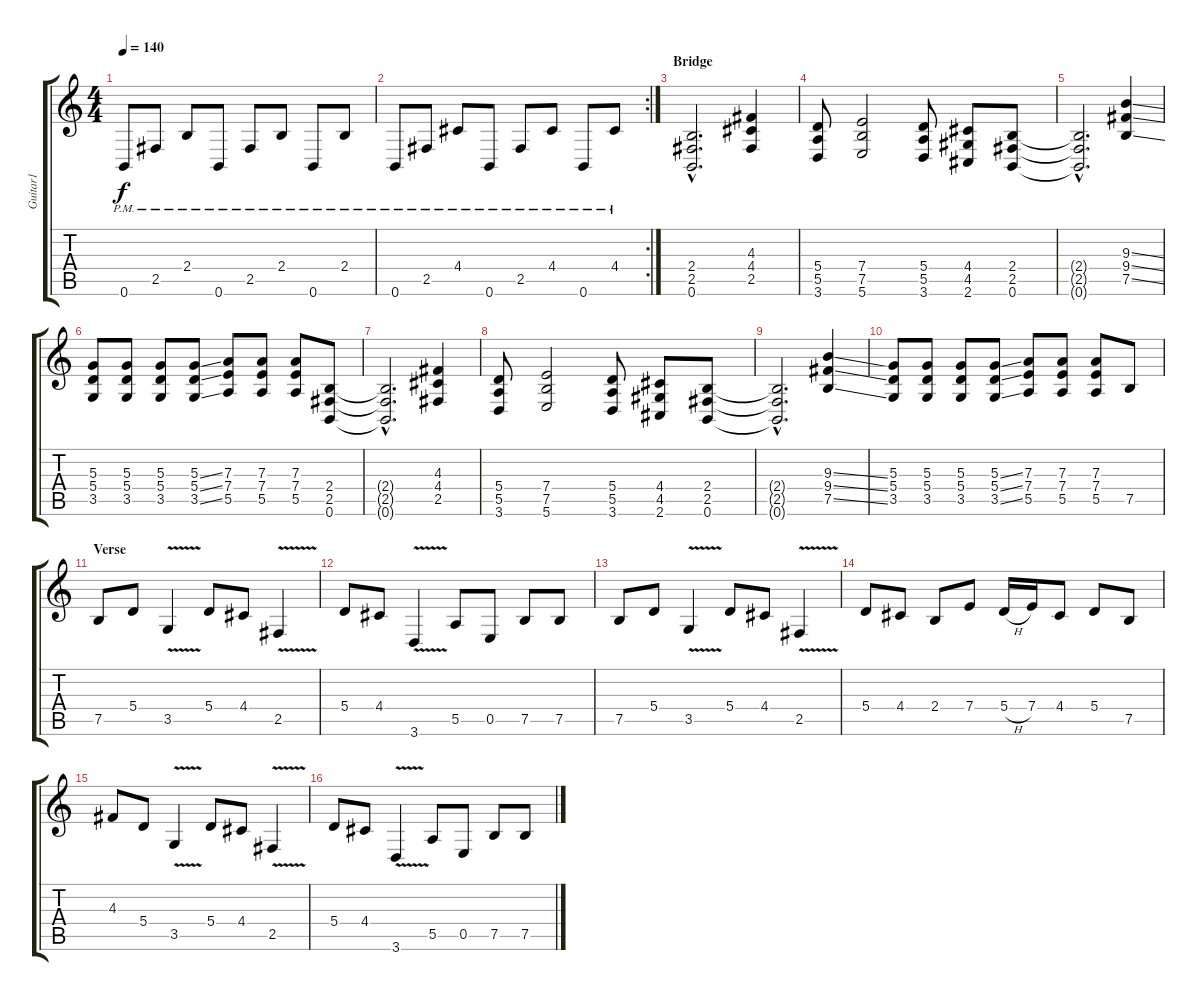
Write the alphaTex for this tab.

\track ("Guitar1" "Guitar1") {instrument distortionguitar}
\staff {score tabs}
\tuning (B3 Gb3 D3 A2 E2 B1) {hide}
\ts (4 4)
\tempo 140
\clef g2
\ks c
0.6{pm}.8{dy f} 2.5{pm}.8 2.4{pm}.8 0.6{pm}.8 2.5{pm}.8 2.4{pm}.8 0.6{pm}.8 2.4{pm}.8 |
\rc 2
0.6{pm}.8 2.5{pm}.8 4.4{pm}.8 0.6{pm}.8 2.5{pm}.8 4.4{pm}.8 0.6{pm}.8 4.4{pm}.8 |
\section ("" "Bridge")
(2.4{hac} 2.5{hac} 0.6{hac}).2{d} (4.3 4.4 2.5).4 |
(5.4 5.5 3.6).8 (7.4 7.5 5.6).2 (5.4 5.5 3.6).8 (4.4 4.5 2.6).8 (2.4 2.5 0.6).8 |
(2.4{hac t} 2.5{hac t} 0.6{hac t}).2{d} (9.3{ss} 9.4{ss} 7.5{ss}).4 |
(5.3 5.4 3.5).8 (5.3 5.4 3.5).8 (5.3 5.4 3.5).8 (5.3{ss} 5.4{ss} 3.5{ss}).8 (7.3 7.4 5.5).8 (7.3 7.4 5.5).8 (7.3 7.4 5.5).8 (2.4 2.5 0.6).8 |
(2.4{hac t} 2.5{hac t} 0.6{hac t}).2{d} (4.3 4.4 2.5).4 |
(5.4 5.5 3.6).8 (7.4 7.5 5.6).2 (5.4 5.5 3.6).8 (4.4 4.5 2.6).8 (2.4 2.5 0.6).8 |
(2.4{hac t} 2.5{hac t} 0.6{hac t}).2{d} (9.3{ss} 9.4{ss} 7.5{ss}).4 |
(5.3 5.4 3.5).8 (5.3 5.4 3.5).8 (5.3 5.4 3.5).8 (5.3{ss} 5.4{ss} 3.5{ss}).8 (7.3 7.4 5.5).8 (7.3 7.4 5.5).8 (7.3 7.4 5.5).8 7.5.8 |
\section ("" "Verse")
7.5.8 5.4.8 3.5{v}.4 5.4.8 4.4.8 2.5{v}.4 |
5.4.8 4.4.8 3.6{v}.4 5.5.8 0.5.8 7.5.8 7.5.8 |
7.5.8 5.4.8 3.5{v}.4 5.4.8 4.4.8 2.5{v}.4 |
5.4.8 4.4.8 2.4.8 7.4.8 5.4{h}.16 7.4.16 4.4.8 5.4.8 7.5.8 |
4.3.8 5.4.8 3.5{v}.4 5.4.8 4.4.8 2.5{v}.4 |
5.4.8 4.4.8 3.6{v}.4 5.5.8 0.5.8 7.5.8 7.5.8
